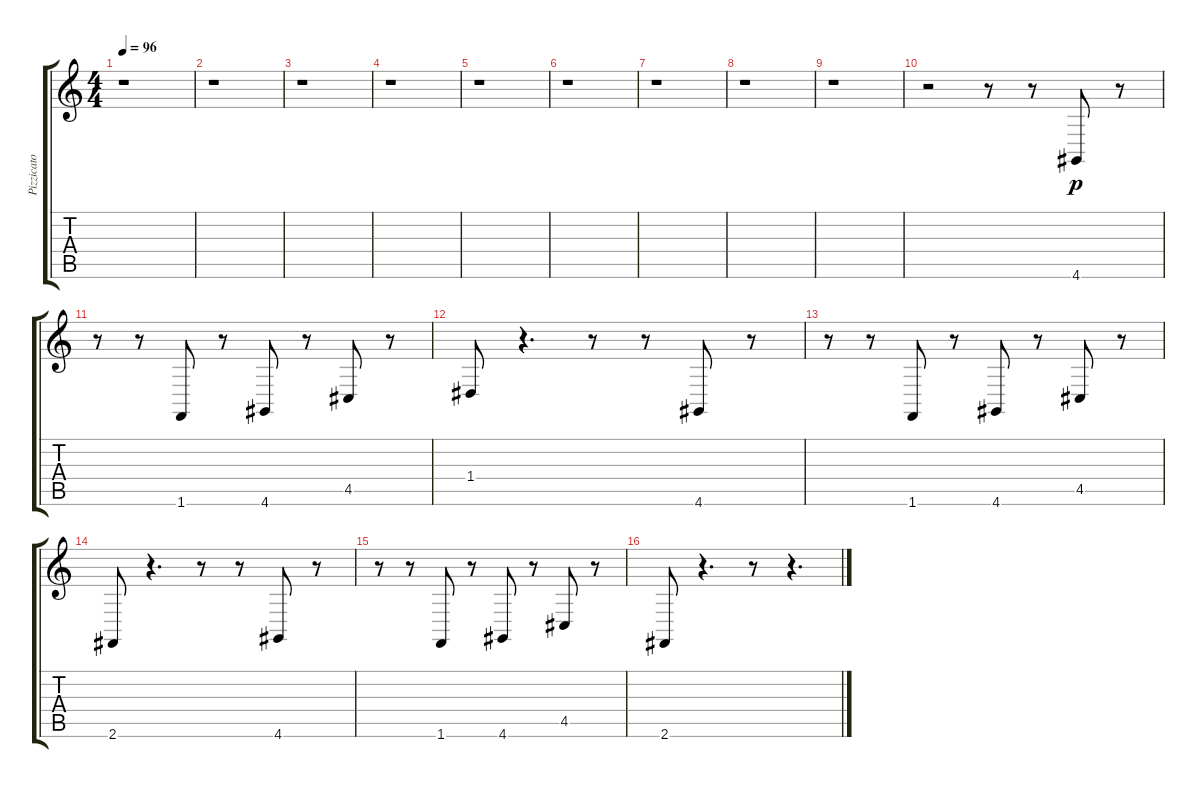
\track ("Pizzicato celli/bas" "Pizzicato ") {instrument pizzicatostrings}
\staff {score tabs}
\tuning (E4 B3 G3 D3 A2 E2) {hide}
\ts (4 4)
\tempo 96
\clef g2
\ks c
r.1{dy mp} |
r.1 |
r.1 |
r.1 |
r.1 |
r.1 |
r.1 |
r.1 |
r.1 |
r.2 r.8 r.8 4.6.8{dy p} r.8 |
r.8 r.8 1.6.8 r.8 4.6.8 r.8 4.5.8 r.8 |
1.4.8 r.4{d} r.8 r.8 4.6.8 r.8 |
r.8 r.8 1.6.8 r.8 4.6.8 r.8 4.5.8 r.8 |
2.6.8 r.4{d} r.8 r.8 4.6.8 r.8 |
r.8 r.8 1.6.8 r.8 4.6.8 r.8 4.5.8 r.8 |
2.6.8 r.4{d} r.8 r.4{d}
